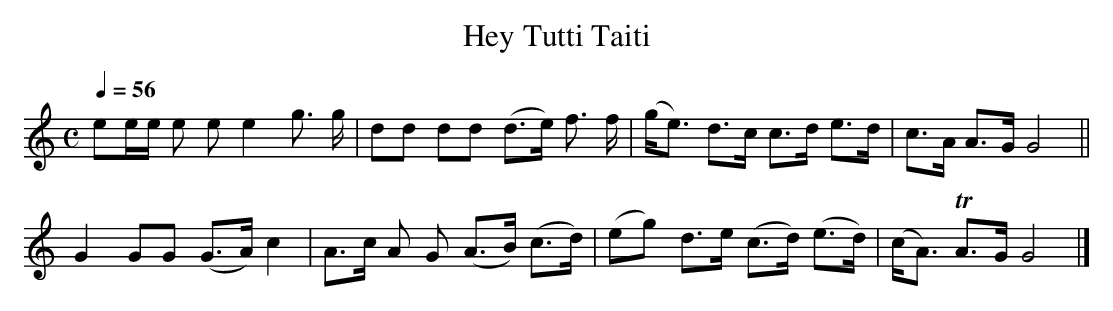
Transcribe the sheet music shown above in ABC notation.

X:1
T:Hey Tutti Taiti
M:C
L:1/8
Q:1/4=56
K:G Mix
ee/e/ e e e2 g> g|dd  dd  (d>e)  f> f|(g<e) d>c  c>d   e>d | c>A   A>G G4||
G2 GG (G>A)  c2  |A>c A G (A>B) (c>d)|(eg)  d>e (c>d) (e>d)|(c<A) TA>G G4|]
